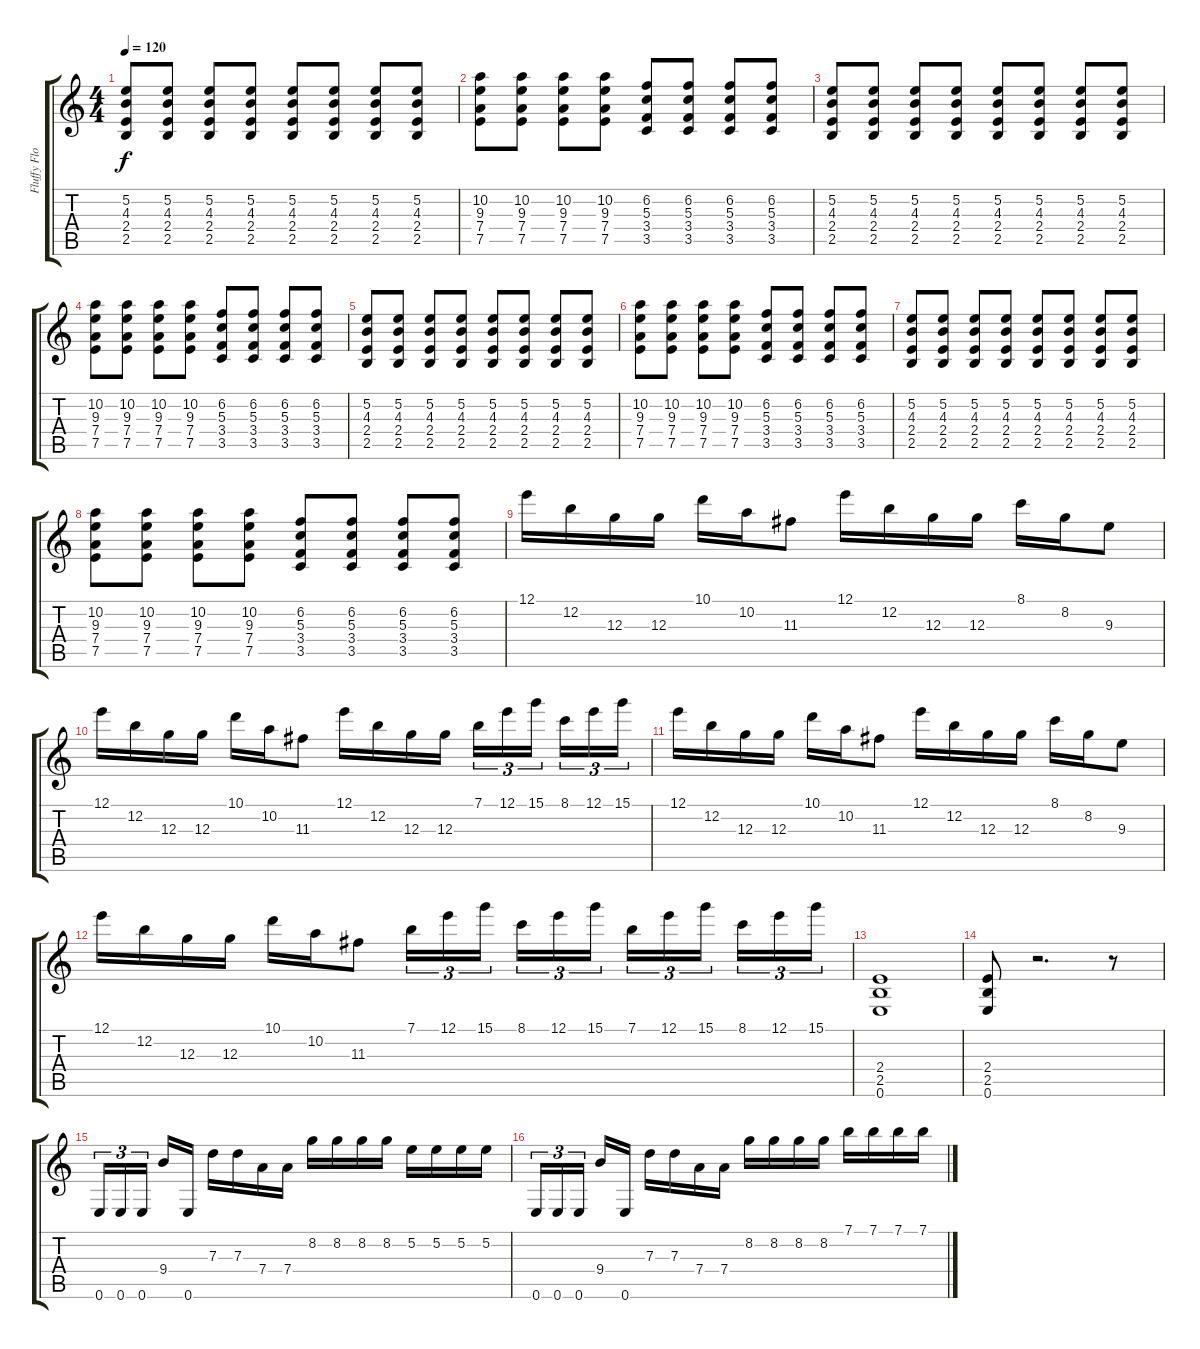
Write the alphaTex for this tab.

\track ("Fluffy Floyd" "Fluffy Flo") {instrument distortionguitar}
\staff {score tabs}
\tuning (E4 B3 G3 D3 A2 E2) {hide}
\ts (4 4)
\tempo 120
\clef g2
\ks c
(5.2 4.3 2.4 2.5).8{dy f} (5.2 4.3 2.4 2.5).8 (5.2 4.3 2.4 2.5).8 (5.2 4.3 2.4 2.5).8 (5.2 4.3 2.4 2.5).8 (5.2 4.3 2.4 2.5).8 (5.2 4.3 2.4 2.5).8 (5.2 4.3 2.4 2.5).8 |
(10.2 9.3 7.4 7.5).8 (10.2 9.3 7.4 7.5).8 (10.2 9.3 7.4 7.5).8 (10.2 9.3 7.4 7.5).8 (6.2 5.3 3.4 3.5).8 (6.2 5.3 3.4 3.5).8 (6.2 5.3 3.4 3.5).8 (6.2 5.3 3.4 3.5).8 |
(5.2 4.3 2.4 2.5).8 (5.2 4.3 2.4 2.5).8 (5.2 4.3 2.4 2.5).8 (5.2 4.3 2.4 2.5).8 (5.2 4.3 2.4 2.5).8 (5.2 4.3 2.4 2.5).8 (5.2 4.3 2.4 2.5).8 (5.2 4.3 2.4 2.5).8 |
(10.2 9.3 7.4 7.5).8 (10.2 9.3 7.4 7.5).8 (10.2 9.3 7.4 7.5).8 (10.2 9.3 7.4 7.5).8 (6.2 5.3 3.4 3.5).8 (6.2 5.3 3.4 3.5).8 (6.2 5.3 3.4 3.5).8 (6.2 5.3 3.4 3.5).8 |
(5.2 4.3 2.4 2.5).8 (5.2 4.3 2.4 2.5).8 (5.2 4.3 2.4 2.5).8 (5.2 4.3 2.4 2.5).8 (5.2 4.3 2.4 2.5).8 (5.2 4.3 2.4 2.5).8 (5.2 4.3 2.4 2.5).8 (5.2 4.3 2.4 2.5).8 |
(10.2 9.3 7.4 7.5).8 (10.2 9.3 7.4 7.5).8 (10.2 9.3 7.4 7.5).8 (10.2 9.3 7.4 7.5).8 (6.2 5.3 3.4 3.5).8 (6.2 5.3 3.4 3.5).8 (6.2 5.3 3.4 3.5).8 (6.2 5.3 3.4 3.5).8 |
(5.2 4.3 2.4 2.5).8 (5.2 4.3 2.4 2.5).8 (5.2 4.3 2.4 2.5).8 (5.2 4.3 2.4 2.5).8 (5.2 4.3 2.4 2.5).8 (5.2 4.3 2.4 2.5).8 (5.2 4.3 2.4 2.5).8 (5.2 4.3 2.4 2.5).8 |
(10.2 9.3 7.4 7.5).8 (10.2 9.3 7.4 7.5).8 (10.2 9.3 7.4 7.5).8 (10.2 9.3 7.4 7.5).8 (6.2 5.3 3.4 3.5).8 (6.2 5.3 3.4 3.5).8 (6.2 5.3 3.4 3.5).8 (6.2 5.3 3.4 3.5).8 |
12.1.16 12.2.16 12.3.16 12.3.16 10.1.16 10.2.16 11.3.8 12.1.16 12.2.16 12.3.16 12.3.16 8.1.16 8.2.16 9.3.8 |
12.1.16 12.2.16 12.3.16 12.3.16 10.1.16 10.2.16 11.3.8 12.1.16 12.2.16 12.3.16 12.3.16 7.1.16{tu (3 2)} 12.1.16{tu (3 2)} 15.1.16{tu (3 2)} 8.1.16{tu (3 2)} 12.1.16{tu (3 2)} 15.1.16{tu (3 2)} |
12.1.16 12.2.16 12.3.16 12.3.16 10.1.16 10.2.16 11.3.8 12.1.16 12.2.16 12.3.16 12.3.16 8.1.16 8.2.16 9.3.8 |
12.1.16 12.2.16 12.3.16 12.3.16 10.1.16 10.2.16 11.3.8 7.1.16{tu (3 2)} 12.1.16{tu (3 2)} 15.1.16{tu (3 2)} 8.1.16{tu (3 2)} 12.1.16{tu (3 2)} 15.1.16{tu (3 2)} 7.1.16{tu (3 2)} 12.1.16{tu (3 2)} 15.1.16{tu (3 2)} 8.1.16{tu (3 2)} 12.1.16{tu (3 2)} 15.1.16{tu (3 2)} |
(2.4 2.5 0.6).1 |
(2.4 2.5 0.6).8 r.2{d} r.8 |
0.6.16{tu (3 2)} 0.6.16{tu (3 2)} 0.6.16{tu (3 2)} 9.4.16 0.6.16 7.3.16 7.3.16 7.4.16 7.4.16 8.2.16 8.2.16 8.2.16 8.2.16 5.2.16 5.2.16 5.2.16 5.2.16 |
0.6.16{tu (3 2)} 0.6.16{tu (3 2)} 0.6.16{tu (3 2)} 9.4.16 0.6.16 7.3.16 7.3.16 7.4.16 7.4.16 8.2.16 8.2.16 8.2.16 8.2.16 7.1.16 7.1.16 7.1.16 7.1.16
